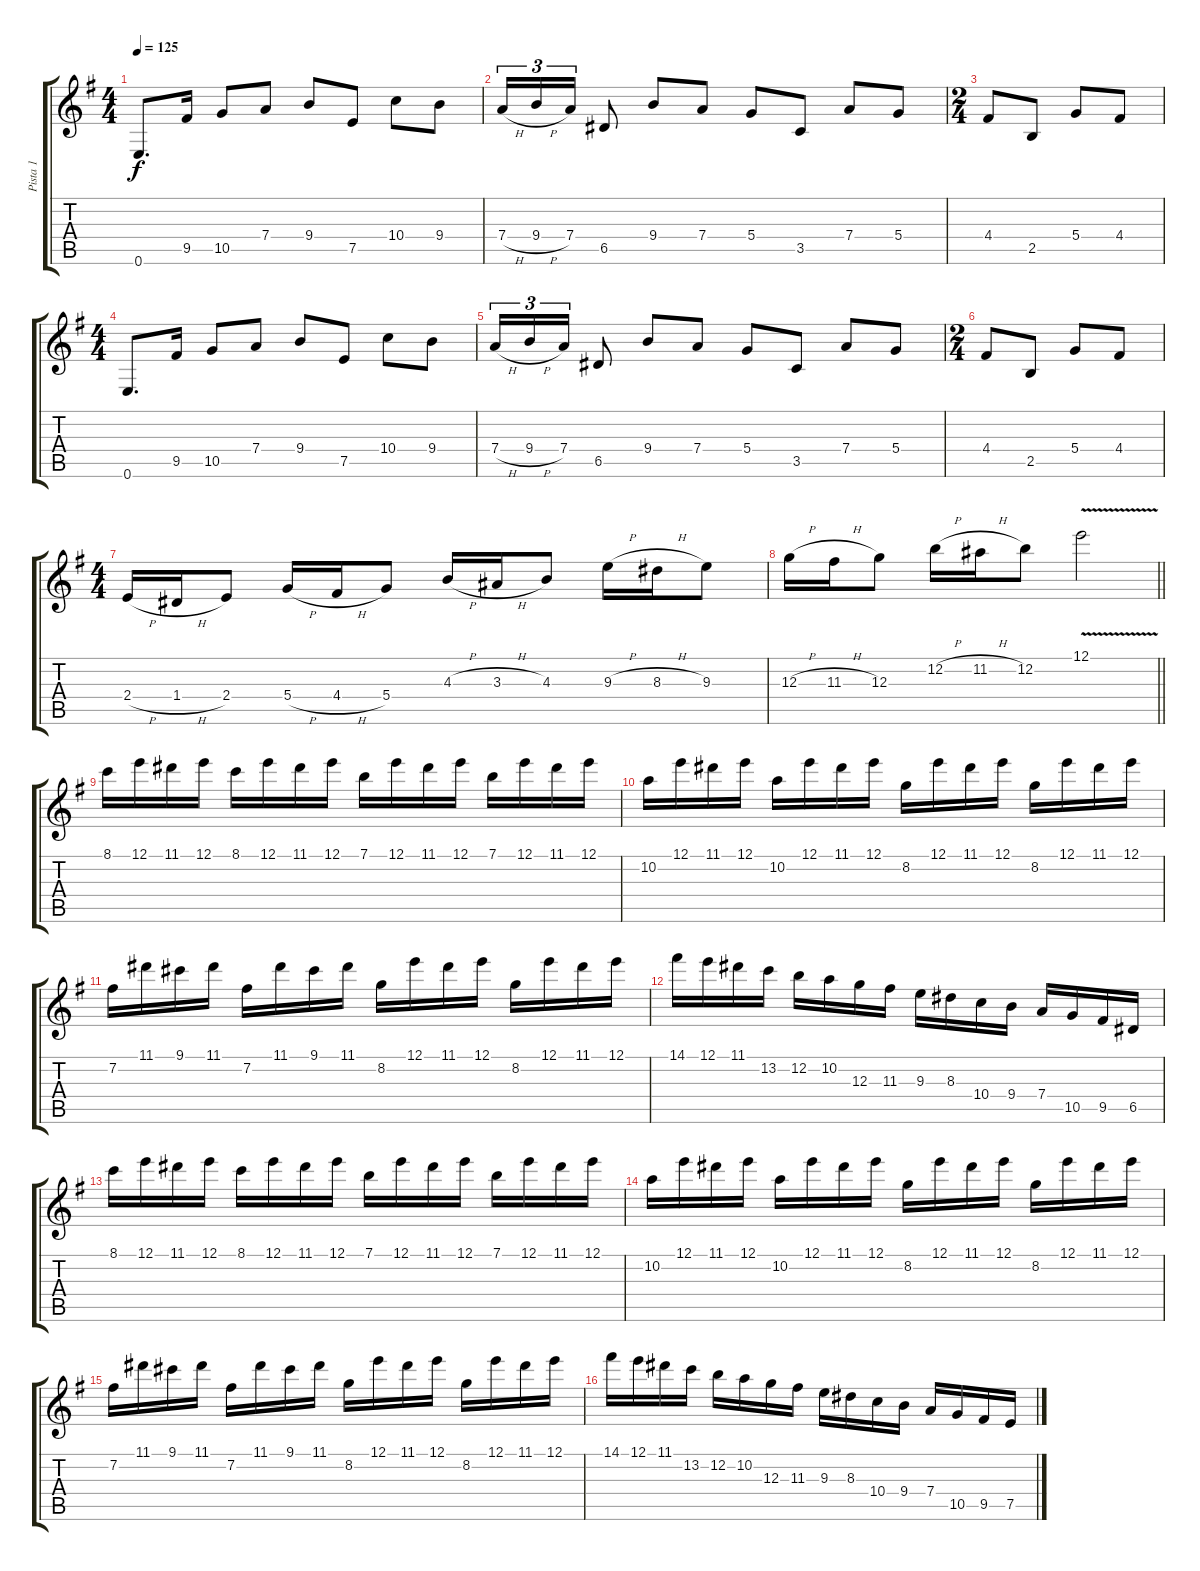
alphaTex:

\track ("Pista 1" "Pista 1") {instrument overdrivenguitar}
\staff {score tabs}
\tuning (E4 B3 G3 D3 A2 E2) {hide}
\ts (4 4)
\tempo 125
\clef g2
\ks eminor
0.6.8{d dy f} 9.5.16 10.5.8 7.4.8 9.4.8 7.5.8 10.4.8 9.4.8 |
7.4{h}.16{tu (3 2)} 9.4{h}.16{tu (3 2)} 7.4.16{tu (3 2)} 6.5.8 9.4.8 7.4.8 5.4.8 3.5.8 7.4.8 5.4.8 |
\ts (2 4)
4.4.8 2.5.8 5.4.8 4.4.8 |
\ts (4 4)
0.6.8{d} 9.5.16 10.5.8 7.4.8 9.4.8 7.5.8 10.4.8 9.4.8 |
7.4{h}.16{tu (3 2)} 9.4{h}.16{tu (3 2)} 7.4.16{tu (3 2)} 6.5.8 9.4.8 7.4.8 5.4.8 3.5.8 7.4.8 5.4.8 |
\ts (2 4)
4.4.8 2.5.8 5.4.8 4.4.8 |
\ts (4 4)
2.4{h}.16 1.4{h}.16 2.4.8 5.4{h}.16 4.4{h}.16 5.4.8 4.3{h}.16 3.3{h}.16 4.3.8 9.3{h}.16 8.3{h}.16 9.3.8 |
\barLineRight lightlight
12.3{h}.16 11.3{h}.16 12.3.8 12.2{h}.16 11.2{h}.16 12.2.8 12.1{v}.2 |
8.1.16 12.1.16 11.1.16 12.1.16 8.1.16 12.1.16 11.1.16 12.1.16 7.1.16 12.1.16 11.1.16 12.1.16 7.1.16 12.1.16 11.1.16 12.1.16 |
10.2.16 12.1.16 11.1.16 12.1.16 10.2.16 12.1.16 11.1.16 12.1.16 8.2.16 12.1.16 11.1.16 12.1.16 8.2.16 12.1.16 11.1.16 12.1.16 |
7.2.16 11.1.16 9.1.16 11.1.16 7.2.16 11.1.16 9.1.16 11.1.16 8.2.16 12.1.16 11.1.16 12.1.16 8.2.16 12.1.16 11.1.16 12.1.16 |
14.1.16 12.1.16 11.1.16 13.2.16 12.2.16 10.2.16 12.3.16 11.3.16 9.3.16 8.3.16 10.4.16 9.4.16 7.4.16 10.5.16 9.5.16 6.5.16 |
8.1.16 12.1.16 11.1.16 12.1.16 8.1.16 12.1.16 11.1.16 12.1.16 7.1.16 12.1.16 11.1.16 12.1.16 7.1.16 12.1.16 11.1.16 12.1.16 |
10.2.16 12.1.16 11.1.16 12.1.16 10.2.16 12.1.16 11.1.16 12.1.16 8.2.16 12.1.16 11.1.16 12.1.16 8.2.16 12.1.16 11.1.16 12.1.16 |
7.2.16 11.1.16 9.1.16 11.1.16 7.2.16 11.1.16 9.1.16 11.1.16 8.2.16 12.1.16 11.1.16 12.1.16 8.2.16 12.1.16 11.1.16 12.1.16 |
14.1.16 12.1.16 11.1.16 13.2.16 12.2.16 10.2.16 12.3.16 11.3.16 9.3.16 8.3.16 10.4.16 9.4.16 7.4.16 10.5.16 9.5.16 7.5.16
